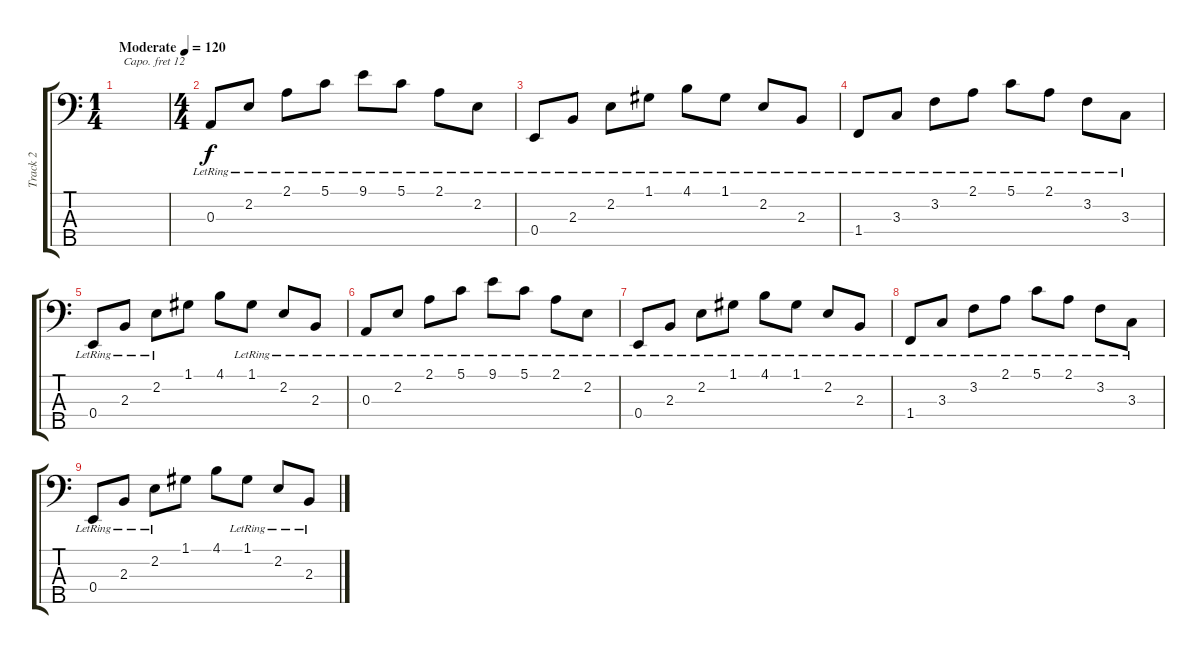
\track ("Track 2" "Track 2") {instrument acousticgrandpiano}
\staff {score tabs}
\capo 12
\tuning (G2 D2 A1 E1 B0) {hide}
\ts (1 4)
\tempo (120 "Moderate")
\clef f4
\ks c
|
\ts (4 4)
0.3{lr}.8 2.2{lr}.8 2.1{lr}.8 5.1{lr}.8 9.1{lr}.8 5.1{lr}.8 2.1{lr}.8 2.2{lr}.8 |
0.4{lr}.8 2.3{lr}.8 2.2{lr}.8 1.1{lr}.8 4.1{lr}.8 1.1{lr}.8 2.2{lr}.8 2.3{lr}.8 |
1.4{lr}.8 3.3{lr}.8 3.2{lr}.8 2.1{lr}.8 5.1{lr}.8 2.1{lr}.8 3.2{lr}.8 3.3{lr}.8 |
0.4{lr}.8 2.3{lr}.8 2.2{lr}.8 1.1.8 4.1.8 1.1{lr}.8 2.2{lr}.8 2.3{lr}.8 |
0.3{lr}.8 2.2{lr}.8 2.1{lr}.8 5.1{lr}.8 9.1{lr}.8 5.1{lr}.8 2.1{lr}.8 2.2{lr}.8 |
0.4{lr}.8 2.3{lr}.8 2.2{lr}.8 1.1{lr}.8 4.1{lr}.8 1.1{lr}.8 2.2{lr}.8 2.3{lr}.8 |
1.4{lr}.8 3.3{lr}.8 3.2{lr}.8 2.1{lr}.8 5.1{lr}.8 2.1{lr}.8 3.2{lr}.8 3.3{lr}.8 |
0.4{lr}.8 2.3{lr}.8 2.2{lr}.8 1.1.8 4.1.8 1.1{lr}.8 2.2{lr}.8 2.3{lr}.8
